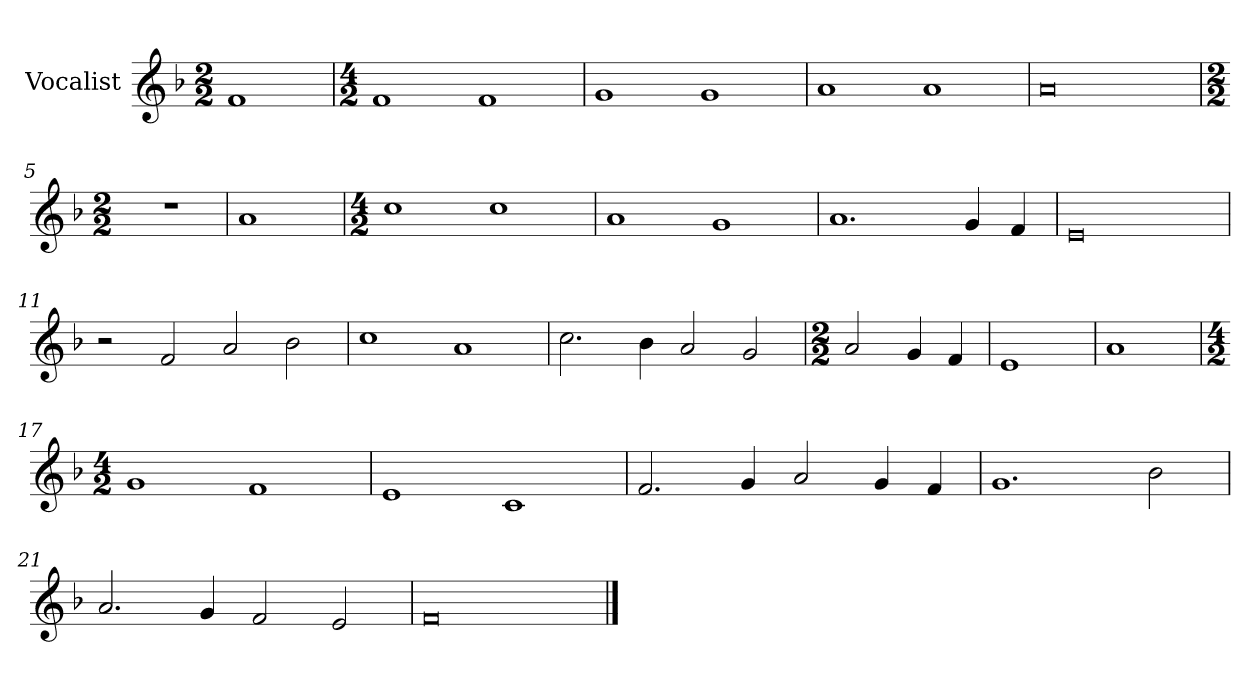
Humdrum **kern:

**kern
*part1
*staff1
*I"Vocalist
*k[b-]
*F:
*M2/2
=
1f
=1
*M4/2
1f
1f
=2
1g
1g
=3
1a
1a
=4
0a
=5
*M2/2
1r
=6
1a
=7
*M4/2
1cc
1cc
=8
1a
1g
=9
1.a
4g
4f
=10
0e
=11
2r
2f
2a
2b-
=12
1cc
1a
=13
2.cc
4b-
2a
2g
=14
*M2/2
2a
4g
4f
=15
1e
=16
1a
=17
*M4/2
1g
1f
=18
1e
1c
=19
2.f
4g
2a
4g
4f
=20
1.g
2b-
=21
2.a
4g
2f
2e
=22
0f
==
*-
